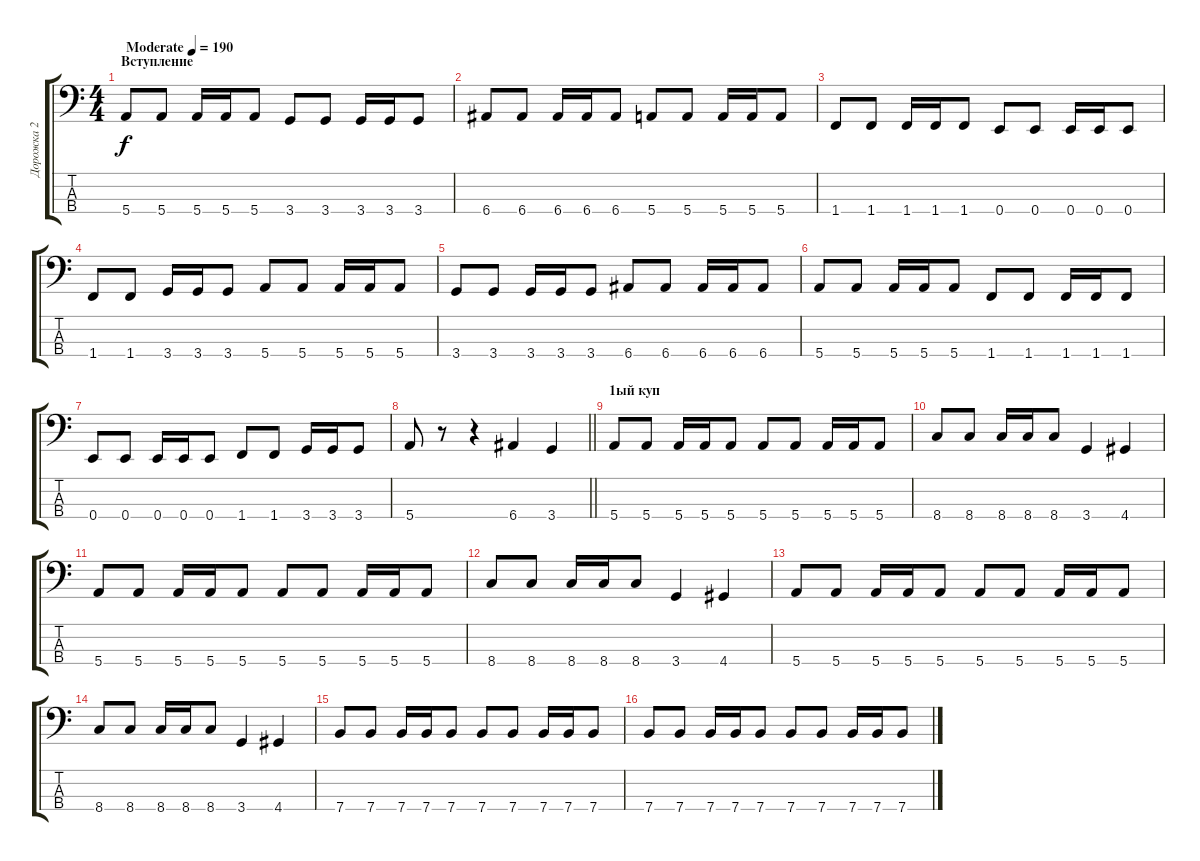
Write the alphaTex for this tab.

\track ("Дорожка 2" "Дорожка 2") {instrument electricbasspick}
\staff {score tabs}
\tuning (G2 D2 A1 E1) {hide}
\ts (4 4)
\section ("" "Вступление")
\tempo (190 "Moderate")
\clef f4
\ks c
5.4.8{dy f instrument electricbasspick} 5.4.8 5.4.16 5.4.16 5.4.8 3.4.8 3.4.8 3.4.16 3.4.16 3.4.8 |
6.4.8 6.4.8 6.4.16 6.4.16 6.4.8 5.4.8 5.4.8 5.4.16 5.4.16 5.4.8 |
1.4.8 1.4.8 1.4.16 1.4.16 1.4.8 0.4.8 0.4.8 0.4.16 0.4.16 0.4.8 |
1.4.8 1.4.8 3.4.16 3.4.16 3.4.8 5.4.8 5.4.8 5.4.16 5.4.16 5.4.8 |
3.4.8 3.4.8 3.4.16 3.4.16 3.4.8 6.4.8 6.4.8 6.4.16 6.4.16 6.4.8 |
5.4.8 5.4.8 5.4.16 5.4.16 5.4.8 1.4.8 1.4.8 1.4.16 1.4.16 1.4.8 |
0.4.8 0.4.8 0.4.16 0.4.16 0.4.8 1.4.8 1.4.8 3.4.16 3.4.16 3.4.8 |
\barLineRight lightlight
5.4.8 r.8 r.4 6.4.4 3.4.4 |
\section ("" "1ый куп")
5.4.8 5.4.8 5.4.16 5.4.16 5.4.8 5.4.8 5.4.8 5.4.16 5.4.16 5.4.8 |
8.4.8 8.4.8 8.4.16 8.4.16 8.4.8 3.4.4 4.4.4 |
5.4.8 5.4.8 5.4.16 5.4.16 5.4.8 5.4.8 5.4.8 5.4.16 5.4.16 5.4.8 |
8.4.8 8.4.8 8.4.16 8.4.16 8.4.8 3.4.4 4.4.4 |
5.4.8 5.4.8 5.4.16 5.4.16 5.4.8 5.4.8 5.4.8 5.4.16 5.4.16 5.4.8 |
8.4.8 8.4.8 8.4.16 8.4.16 8.4.8 3.4.4 4.4.4 |
7.4.8 7.4.8 7.4.16 7.4.16 7.4.8 7.4.8 7.4.8 7.4.16 7.4.16 7.4.8 |
7.4.8 7.4.8 7.4.16 7.4.16 7.4.8 7.4.8 7.4.8 7.4.16 7.4.16 7.4.8
